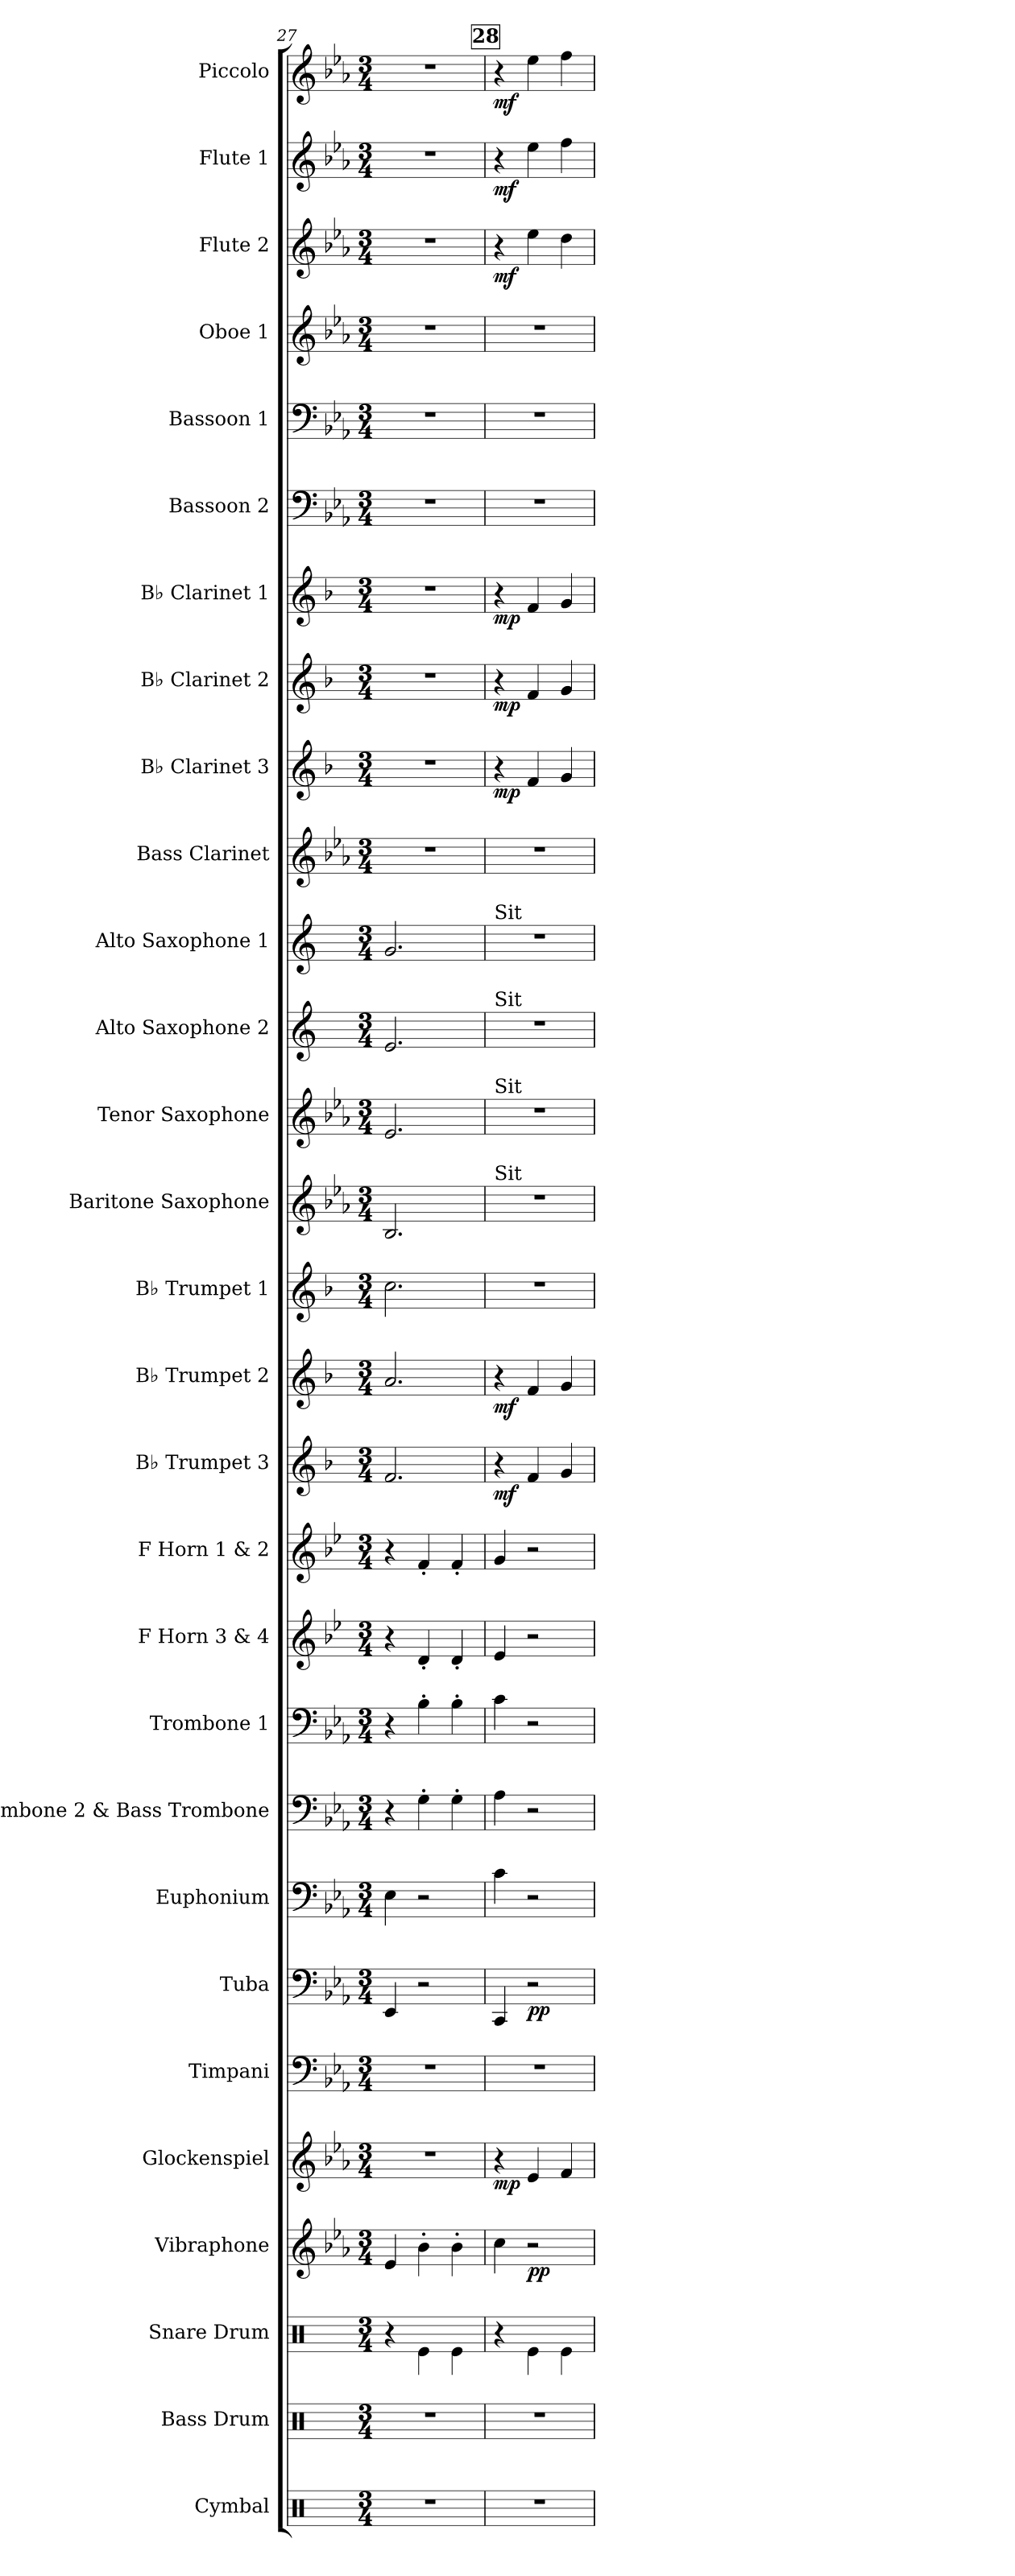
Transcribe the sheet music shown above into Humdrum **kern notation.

**kern	**kern	**kern	**kern	**dynam	**kern	**dynam	**kern	**kern	**dynam	**kern	**kern	**kern	**kern	**kern	**kern	**dynam	**kern	**dynam	**kern	**kern	**kern	**kern	**kern	**kern	**kern	**dynam	**kern	**dynam	**kern	**dynam	**kern	**kern	**kern	**kern	**dynam	**kern	**dynam	**kern	**dynam
*part29	*part28	*part27	*part26	*part26	*part25	*part25	*part24	*part23	*part23	*part22	*part21	*part20	*part19	*part18	*part17	*part17	*part16	*part16	*part15	*part14	*part13	*part12	*part11	*part10	*part9	*part9	*part8	*part8	*part7	*part7	*part6	*part5	*part4	*part3	*part3	*part2	*part2	*part1	*part1
*staff29	*staff28	*staff27	*staff26	*staff26	*staff25	*staff25	*staff24	*staff23	*staff23	*staff22	*staff21	*staff20	*staff19	*staff18	*staff17	*staff17	*staff16	*staff16	*staff15	*staff14	*staff13	*staff12	*staff11	*staff10	*staff9	*staff9	*staff8	*staff8	*staff7	*staff7	*staff6	*staff5	*staff4	*staff3	*staff3	*staff2	*staff2	*staff1	*staff1
*I"Cymbal	*I"Bass Drum	*I"Snare Drum	*I"Vibraphone	*	*I"Glockenspiel	*	*I"Timpani	*I"Tuba	*	*I"Euphonium	*I"Trombone 2 &amp; Bass Trombone	*I"Trombone 1	*I"F Horn 3 &amp; 4	*I"F Horn 1 &amp; 2	*I"B♭ Trumpet 3	*	*I"B♭ Trumpet 2	*	*I"B♭ Trumpet 1	*I"Baritone Saxophone	*I"Tenor Saxophone	*I"Alto Saxophone 2	*I"Alto Saxophone 1	*I"Bass Clarinet	*I"B♭ Clarinet 3	*	*I"B♭ Clarinet 2	*	*I"B♭ Clarinet 1	*	*I"Bassoon 2	*I"Bassoon 1	*I"Oboe 1	*I"Flute 2	*	*I"Flute 1	*	*I"Piccolo	*
*I'Cym.	*I'B. Dr.	*I'Sn. Dr.	*I'Vib.	*	*I'Glk.	*	*I'Timp.	*I'Tba.	*	*I'Euph.	*I'Tbn. 2 B. Tbn.	*I'Tbn. 1	*I'F Hn. 3 4	*I'F Hn. 1 2	*I'B♭ Tpt. 3	*	*I'B♭ Tpt. 2	*	*I'B♭ Tpt. 1	*I'Bar. Sax.	*I'T. Sax.	*I'A. Sax. 2	*I'A. Sax. 1	*I'B. Cl.	*I'B♭ Cl. 3	*	*I'B♭ Cl. 2	*	*I'B♭ Cl. 1	*	*I'Bsn. 2	*I'Bsn. 1	*I'Ob. 1	*I'Fl. 2	*	*I'Fl. 1	*	*I'Picc.	*
*clefX	*clefX	*clefX	*clefG2	*	*clefG2	*	*clefF4	*clefF4	*	*clefF4	*clefF4	*clefF4	*clefG2	*clefG2	*clefG2	*	*clefG2	*	*clefG2	*clefG2	*clefG2	*clefG2	*clefG2	*clefG2	*clefG2	*	*clefG2	*	*clefG2	*	*clefF4	*clefF4	*clefG2	*clefG2	*	*clefG2	*	*clefG2	*
*	*	*	*	*	*ITrd-14c-24	*	*	*	*	*	*	*	*ITrd4c7	*ITrd4c7	*ITrd1c2	*	*ITrd1c2	*	*ITrd1c2	*ITrd12c21	*ITrd8c14	*ITrd5c9	*ITrd5c9	*ITrd8c14	*ITrd1c2	*	*ITrd1c2	*	*ITrd1c2	*	*	*	*	*	*	*	*	*ITrd-7c-12	*
*k[]	*k[]	*k[]	*k[b-e-a-]	*	*k[b-e-a-]	*	*k[b-e-a-]	*k[b-e-a-]	*	*k[b-e-a-]	*k[b-e-a-]	*k[b-e-a-]	*k[b-e-a-]	*k[b-e-a-]	*k[b-e-a-]	*	*k[b-e-a-]	*	*k[b-e-a-]	*k[b-e-a-]	*k[b-e-a-]	*k[b-e-a-]	*k[b-e-a-]	*k[b-e-a-]	*k[b-e-a-]	*	*k[b-e-a-]	*	*k[b-e-a-]	*	*k[b-e-a-]	*k[b-e-a-]	*k[b-e-a-]	*k[b-e-a-]	*	*k[b-e-a-]	*	*k[b-e-a-]	*
*M3/4	*M3/4	*M3/4	*M3/4	*	*M3/4	*	*M3/4	*M3/4	*	*M3/4	*M3/4	*M3/4	*M3/4	*M3/4	*M3/4	*	*M3/4	*	*M3/4	*M3/4	*M3/4	*M3/4	*M3/4	*M3/4	*M3/4	*	*M3/4	*	*M3/4	*	*M3/4	*M3/4	*M3/4	*M3/4	*	*M3/4	*	*M3/4	*
=27	=27	=27	=27	=27	=27	=27	=27	=27	=27	=27	=27	=27	=27	=27	=27	=27	=27	=27	=27	=27	=27	=27	=27	=27	=27	=27	=27	=27	=27	=27	=27	=27	=27	=27	=27	=27	=27	=27	=27
2.r	2.r	4r	4e-/	.	2.r	.	2.r	4EE-/	.	4E-\	4r	4r	4r	4r	2.e-/	.	2.g/	.	2.b-\	2.BB-/	2.E-/	2.G/	2.B-/	2.r	2.r	.	2.r	.	2.r	.	2.r	2.r	2.r	2.r	.	2.r	.	2.r	.
.	.	4Re\	4b-'\	.	.	.	.	2r	.	2r	4G'\	4B-'\	4G'/	4B-'/	.	.	.	.	.	.	.	.	.	.	.	.	.	.	.	.	.	.	.	.	.	.	.	.	.
.	.	4Re\	4b-'\	.	.	.	.	.	.	.	4G'\	4B-'\	4G'/	4B-'/	.	.	.	.	.	.	.	.	.	.	.	.	.	.	.	.	.	.	.	.	.	.	.	.	.
!!LO:REH:place=s1:a:B:fs=14:t=28
=28	=28	=28	=28	=28	=28	=28	=28	=28	=28	=28	=28	=28	=28	=28	=28	=28	=28	=28	=28	=28	=28	=28	=28	=28	=28	=28	=28	=28	=28	=28	=28	=28	=28	=28	=28	=28	=28	=28	=28
!	!	!	!	!	!	!	!	!	!	!	!	!	!	!	!	!	!	!	!	!	!	!	!LO:TX:a:t=Sit	!	!	!	!	!	!	!	!	!	!	!	!	!	!	!	!
!	!	!	!	!	!	!	!	!	!	!	!	!	!	!	!	!	!	!	!	!	!	!LO:TX:a:t=Sit	!	!	!	!	!	!	!	!	!	!	!	!	!	!	!	!	!
!	!	!	!	!	!	!	!	!	!	!	!	!	!	!	!	!	!	!	!	!	!LO:TX:a:t=Sit	!	!	!	!	!	!	!	!	!	!	!	!	!	!	!	!	!	!
!	!	!	!	!	!	!	!	!	!	!	!	!	!	!	!	!	!	!	!	!LO:TX:a:t=Sit	!	!	!	!	!	!	!	!	!	!	!	!	!	!	!	!	!	!	!
!	!	!	!	!	!	!LO:DY:b	!	!	!	!	!	!	!	!	!	!LO:DY:b	!	!LO:DY:b	!	!	!	!	!	!	!	!LO:DY:b	!	!LO:DY:b	!	!LO:DY:b	!	!	!	!	!LO:DY:b	!	!LO:DY:b	!	!LO:DY:b
2.r	2.r	4r	4cc\	.	4r	mp	2.r	4CC/	.	4c\	4A-\	4c\	4A-/	4c/	4r	mf	4r	mf	2.r	2.r	2.r	2.r	2.r	2.r	4r	mp	4r	mp	4r	mp	2.r	2.r	2.r	4r	mf	4r	mf	4r	mf
!	!	!	!	!LO:DY:b	!	!	!	!	!LO:DY:b	!	!	!	!	!	!	!	!	!	!	!	!	!	!	!	!	!	!	!	!	!	!	!	!	!	!	!	!	!	!
.	.	4Re\	2r	pp	4eee-/	.	.	2r	pp	2r	2r	2r	2r	2r	4e-/	.	4e-/	.	.	.	.	.	.	.	4e-/	.	4e-/	.	4e-/	.	.	.	.	4ee-\	.	4ee-\	.	4eee-\	.
.	.	4Re\	.	.	4fff/	.	.	.	.	.	.	.	.	.	4f/	.	4f/	.	.	.	.	.	.	.	4f/	.	4f/	.	4f/	.	.	.	.	4dd\	.	4ff\	.	4fff\	.
=	=	=	=	=	=	=	=	=	=	=	=	=	=	=	=	=	=	=	=	=	=	=	=	=	=	=	=	=	=	=	=	=	=	=	=	=	=	=	=
*-	*-	*-	*-	*-	*-	*-	*-	*-	*-	*-	*-	*-	*-	*-	*-	*-	*-	*-	*-	*-	*-	*-	*-	*-	*-	*-	*-	*-	*-	*-	*-	*-	*-	*-	*-	*-	*-	*-	*-
